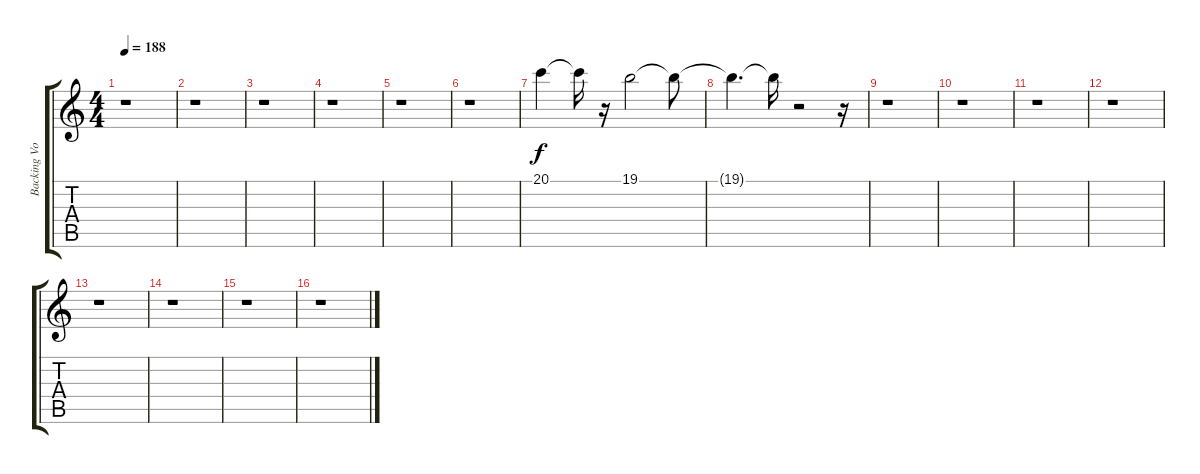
\track ("Backing Vocal" "Backing Vo") {instrument choiraahs}
\staff {score tabs}
\tuning (E4 B3 G3 D3 A2 E2) {hide}
\ts (4 4)
\tempo 188
\clef g2
\ks c
r.1{dy f} |
r.1 |
r.1 |
r.1 |
r.1 |
r.1 |
20.1.4 20.1{t}.16 r.16 19.1.2 19.1{t}.8 |
19.1{t}.4{d} 19.1{t}.16 r.2 r.16 |
r.1 |
r.1 |
r.1 |
r.1 |
r.1 |
r.1 |
r.1 |
r.1
